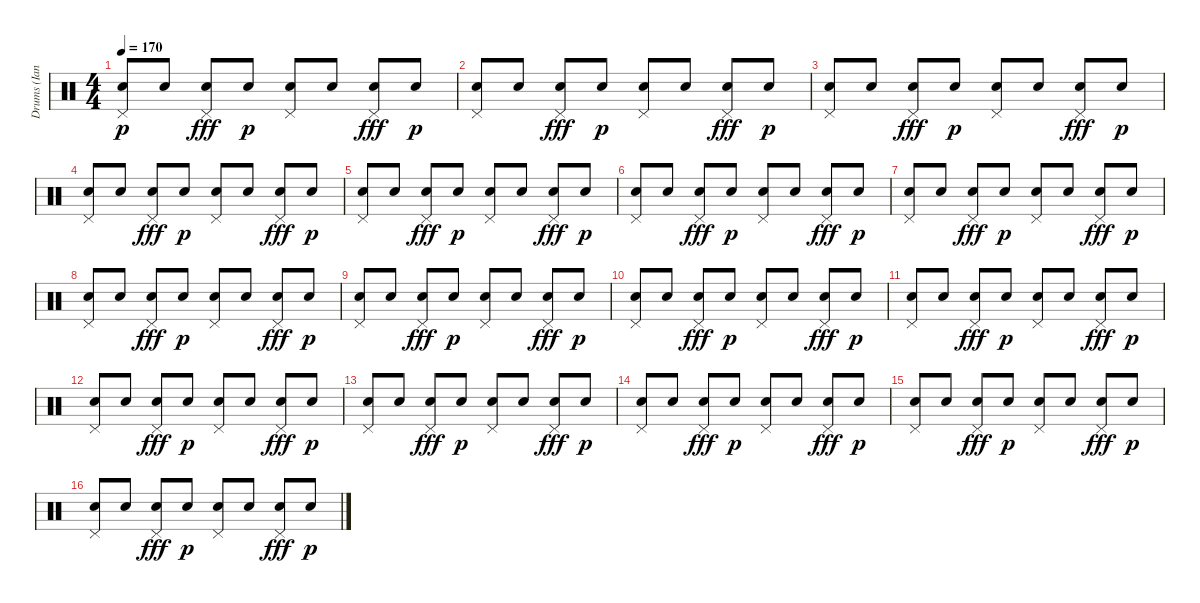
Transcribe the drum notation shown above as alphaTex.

\track ("Drums (Ian Paice)" "Drums (Ian") {instrument percussion}
\staff {score}
\articulation defaults
\ts (4 4)
\tempo 170
\clef neutral
\ks c
("Pedal Hi-Hat (hit)" "Electric Snare (hit)").8{dy p} "Electric Snare (hit)".8 ("Pedal Hi-Hat (hit)" "Electric Snare (hit)").8{dy fff} "Electric Snare (hit)".8{dy p} ("Pedal Hi-Hat (hit)" "Electric Snare (hit)").8 "Electric Snare (hit)".8 ("Pedal Hi-Hat (hit)" "Electric Snare (hit)").8{dy fff} "Electric Snare (hit)".8{dy p} |
("Pedal Hi-Hat (hit)" "Electric Snare (hit)").8 "Electric Snare (hit)".8 ("Pedal Hi-Hat (hit)" "Electric Snare (hit)").8{dy fff} "Electric Snare (hit)".8{dy p} ("Pedal Hi-Hat (hit)" "Electric Snare (hit)").8 "Electric Snare (hit)".8 ("Pedal Hi-Hat (hit)" "Electric Snare (hit)").8{dy fff} "Electric Snare (hit)".8{dy p} |
("Pedal Hi-Hat (hit)" "Electric Snare (hit)").8 "Electric Snare (hit)".8 ("Pedal Hi-Hat (hit)" "Electric Snare (hit)").8{dy fff} "Electric Snare (hit)".8{dy p} ("Pedal Hi-Hat (hit)" "Electric Snare (hit)").8 "Electric Snare (hit)".8 ("Pedal Hi-Hat (hit)" "Electric Snare (hit)").8{dy fff} "Electric Snare (hit)".8{dy p} |
("Pedal Hi-Hat (hit)" "Electric Snare (hit)").8 "Electric Snare (hit)".8 ("Pedal Hi-Hat (hit)" "Electric Snare (hit)").8{dy fff} "Electric Snare (hit)".8{dy p} ("Pedal Hi-Hat (hit)" "Electric Snare (hit)").8 "Electric Snare (hit)".8 ("Pedal Hi-Hat (hit)" "Electric Snare (hit)").8{dy fff} "Electric Snare (hit)".8{dy p} |
("Pedal Hi-Hat (hit)" "Electric Snare (hit)").8 "Electric Snare (hit)".8 ("Pedal Hi-Hat (hit)" "Electric Snare (hit)").8{dy fff} "Electric Snare (hit)".8{dy p} ("Pedal Hi-Hat (hit)" "Electric Snare (hit)").8 "Electric Snare (hit)".8 ("Pedal Hi-Hat (hit)" "Electric Snare (hit)").8{dy fff} "Electric Snare (hit)".8{dy p} |
("Pedal Hi-Hat (hit)" "Electric Snare (hit)").8 "Electric Snare (hit)".8 ("Pedal Hi-Hat (hit)" "Electric Snare (hit)").8{dy fff} "Electric Snare (hit)".8{dy p} ("Pedal Hi-Hat (hit)" "Electric Snare (hit)").8 "Electric Snare (hit)".8 ("Pedal Hi-Hat (hit)" "Electric Snare (hit)").8{dy fff} "Electric Snare (hit)".8{dy p} |
("Pedal Hi-Hat (hit)" "Electric Snare (hit)").8 "Electric Snare (hit)".8 ("Pedal Hi-Hat (hit)" "Electric Snare (hit)").8{dy fff} "Electric Snare (hit)".8{dy p} ("Pedal Hi-Hat (hit)" "Electric Snare (hit)").8 "Electric Snare (hit)".8 ("Pedal Hi-Hat (hit)" "Electric Snare (hit)").8{dy fff} "Electric Snare (hit)".8{dy p} |
("Pedal Hi-Hat (hit)" "Electric Snare (hit)").8 "Electric Snare (hit)".8 ("Pedal Hi-Hat (hit)" "Electric Snare (hit)").8{dy fff} "Electric Snare (hit)".8{dy p} ("Pedal Hi-Hat (hit)" "Electric Snare (hit)").8 "Electric Snare (hit)".8 ("Pedal Hi-Hat (hit)" "Electric Snare (hit)").8{dy fff} "Electric Snare (hit)".8{dy p} |
("Pedal Hi-Hat (hit)" "Electric Snare (hit)").8 "Electric Snare (hit)".8 ("Pedal Hi-Hat (hit)" "Electric Snare (hit)").8{dy fff} "Electric Snare (hit)".8{dy p} ("Pedal Hi-Hat (hit)" "Electric Snare (hit)").8 "Electric Snare (hit)".8 ("Pedal Hi-Hat (hit)" "Electric Snare (hit)").8{dy fff} "Electric Snare (hit)".8{dy p} |
("Pedal Hi-Hat (hit)" "Electric Snare (hit)").8 "Electric Snare (hit)".8 ("Pedal Hi-Hat (hit)" "Electric Snare (hit)").8{dy fff} "Electric Snare (hit)".8{dy p} ("Pedal Hi-Hat (hit)" "Electric Snare (hit)").8 "Electric Snare (hit)".8 ("Pedal Hi-Hat (hit)" "Electric Snare (hit)").8{dy fff} "Electric Snare (hit)".8{dy p} |
("Pedal Hi-Hat (hit)" "Electric Snare (hit)").8 "Electric Snare (hit)".8 ("Pedal Hi-Hat (hit)" "Electric Snare (hit)").8{dy fff} "Electric Snare (hit)".8{dy p} ("Pedal Hi-Hat (hit)" "Electric Snare (hit)").8 "Electric Snare (hit)".8 ("Pedal Hi-Hat (hit)" "Electric Snare (hit)").8{dy fff} "Electric Snare (hit)".8{dy p} |
("Pedal Hi-Hat (hit)" "Electric Snare (hit)").8 "Electric Snare (hit)".8 ("Pedal Hi-Hat (hit)" "Electric Snare (hit)").8{dy fff} "Electric Snare (hit)".8{dy p} ("Pedal Hi-Hat (hit)" "Electric Snare (hit)").8 "Electric Snare (hit)".8 ("Pedal Hi-Hat (hit)" "Electric Snare (hit)").8{dy fff} "Electric Snare (hit)".8{dy p} |
("Pedal Hi-Hat (hit)" "Electric Snare (hit)").8 "Electric Snare (hit)".8 ("Pedal Hi-Hat (hit)" "Electric Snare (hit)").8{dy fff} "Electric Snare (hit)".8{dy p} ("Pedal Hi-Hat (hit)" "Electric Snare (hit)").8 "Electric Snare (hit)".8 ("Pedal Hi-Hat (hit)" "Electric Snare (hit)").8{dy fff} "Electric Snare (hit)".8{dy p} |
("Pedal Hi-Hat (hit)" "Electric Snare (hit)").8 "Electric Snare (hit)".8 ("Pedal Hi-Hat (hit)" "Electric Snare (hit)").8{dy fff} "Electric Snare (hit)".8{dy p} ("Pedal Hi-Hat (hit)" "Electric Snare (hit)").8 "Electric Snare (hit)".8 ("Pedal Hi-Hat (hit)" "Electric Snare (hit)").8{dy fff} "Electric Snare (hit)".8{dy p} |
("Pedal Hi-Hat (hit)" "Electric Snare (hit)").8 "Electric Snare (hit)".8 ("Pedal Hi-Hat (hit)" "Electric Snare (hit)").8{dy fff} "Electric Snare (hit)".8{dy p} ("Pedal Hi-Hat (hit)" "Electric Snare (hit)").8 "Electric Snare (hit)".8 ("Pedal Hi-Hat (hit)" "Electric Snare (hit)").8{dy fff} "Electric Snare (hit)".8{dy p} |
("Pedal Hi-Hat (hit)" "Electric Snare (hit)").8 "Electric Snare (hit)".8 ("Pedal Hi-Hat (hit)" "Electric Snare (hit)").8{dy fff} "Electric Snare (hit)".8{dy p} ("Pedal Hi-Hat (hit)" "Electric Snare (hit)").8 "Electric Snare (hit)".8 ("Pedal Hi-Hat (hit)" "Electric Snare (hit)").8{dy fff} "Electric Snare (hit)".8{dy p}
